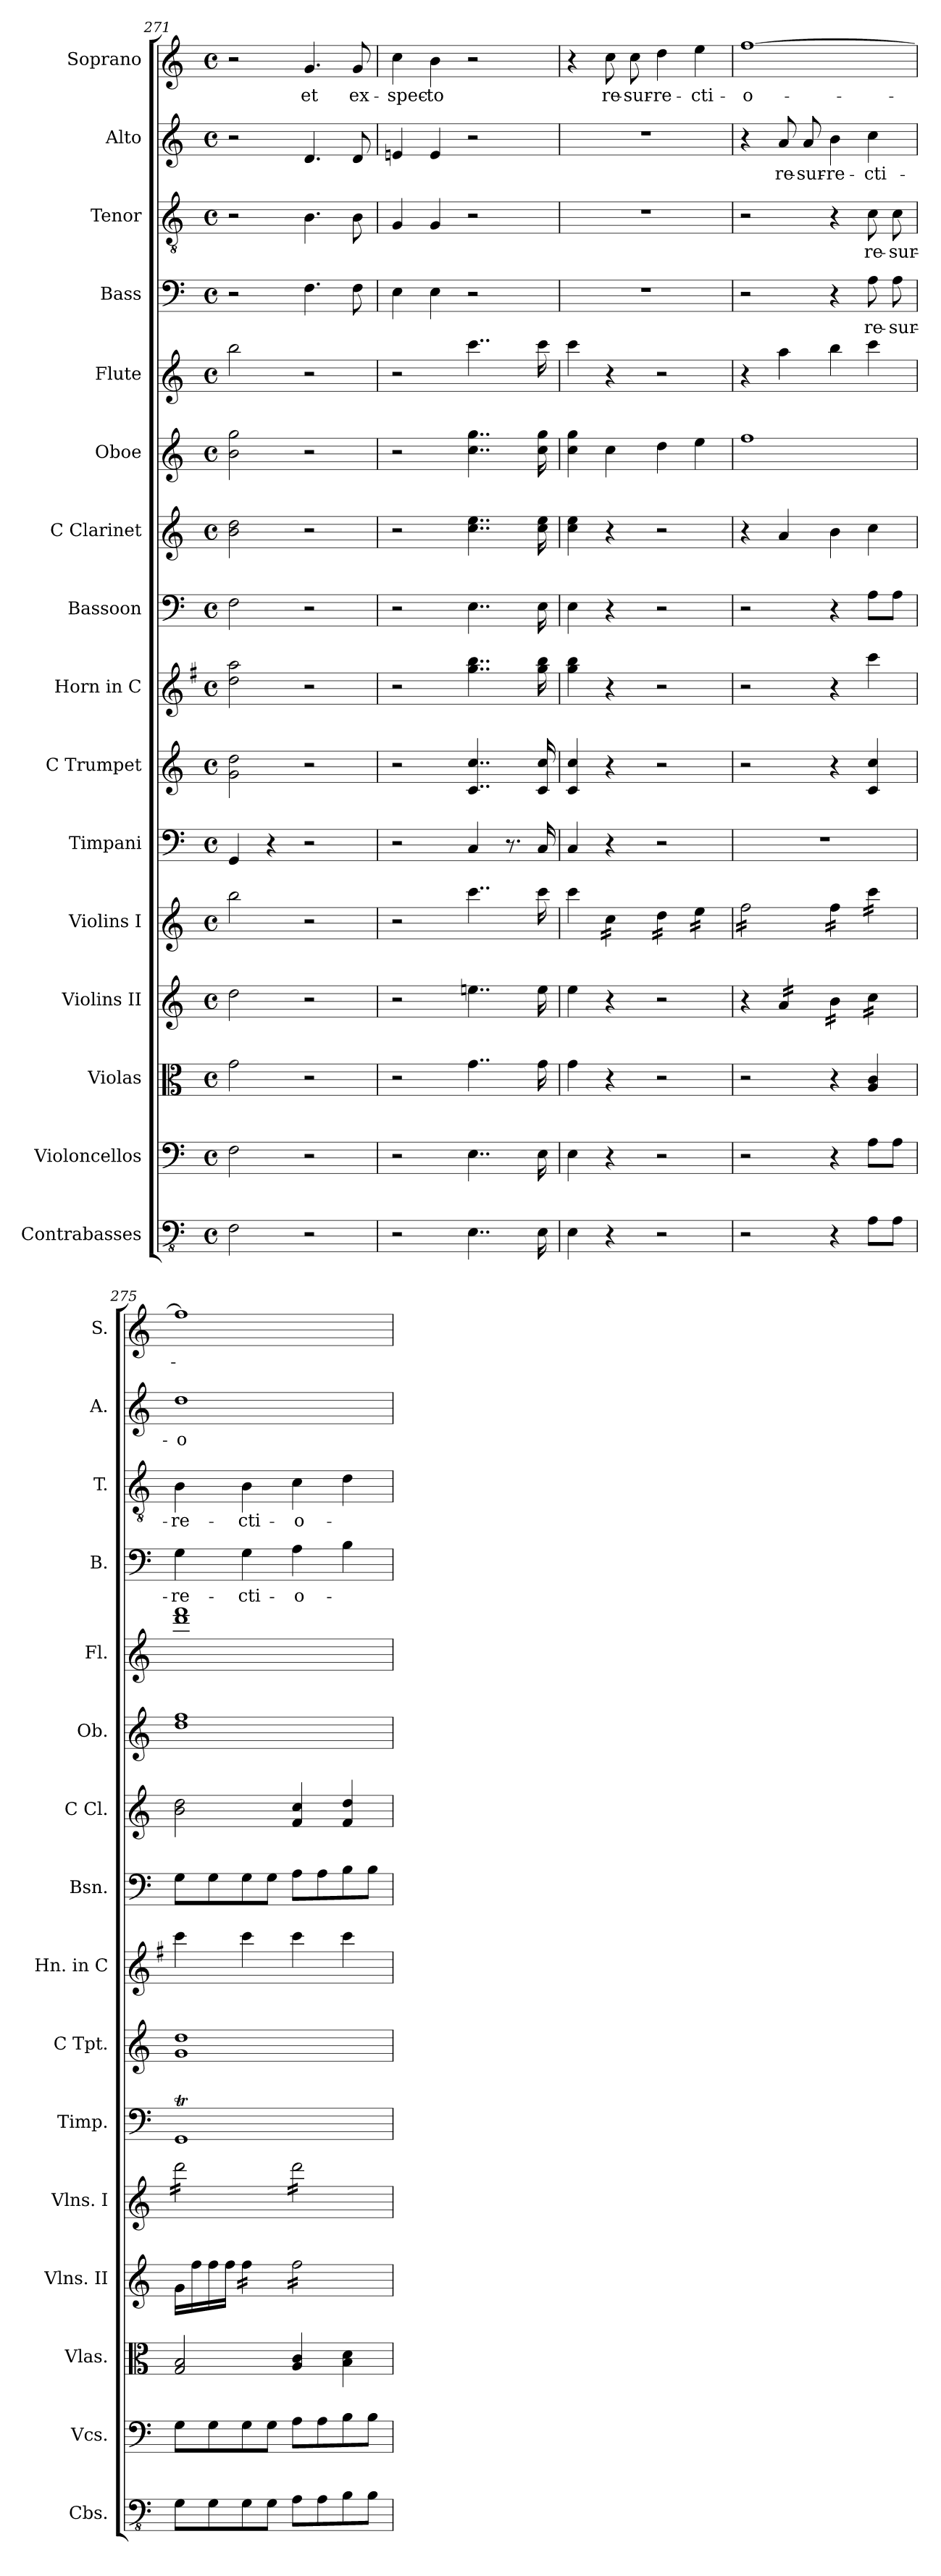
**kern	**kern	**kern	**kern	**kern	**kern	**kern	**kern	**kern	**kern	**kern	**kern	**kern	**text	**kern	**text	**kern	**text	**kern	**text
*part16	*part15	*part14	*part13	*part12	*part11	*part10	*part9	*part8	*part7	*part6	*part5	*part4	*part4	*part3	*part3	*part2	*part2	*part1	*part1
*staff16	*staff15	*staff14	*staff13	*staff12	*staff11	*staff10	*staff9	*staff8	*staff7	*staff6	*staff5	*staff4	*staff4	*staff3	*staff3	*staff2	*staff2	*staff1	*staff1
*I"Contrabasses	*I"Violoncellos	*I"Violas	*I"Violins II	*I"Violins I	*I"Timpani	*I"C Trumpet	*I"Horn in C	*I"Bassoon	*I"C Clarinet	*I"Oboe	*I"Flute	*I"Bass	*	*I"Tenor	*	*I"Alto	*	*I"Soprano	*
*I'Cbs.	*I'Vcs.	*I'Vlas.	*I'Vlns. II	*I'Vlns. I	*I'Timp.	*I'C Tpt.	*I'Hn. in C	*I'Bsn.	*I'C Cl.	*I'Ob.	*I'Fl.	*I'B.	*	*I'T.	*	*I'A.	*	*I'S.	*
*clefFv4	*clefF4	*clefC3	*clefG2	*clefG2	*clefF4	*clefG2	*clefG2	*clefF4	*clefG2	*clefG2	*clefG2	*clefF4	*	*clefGv2	*	*clefG2	*	*clefG2	*
*	*	*	*	*	*	*	*ITrd4c7	*	*ITrd1c2	*	*	*	*	*	*	*	*	*	*
*k[]	*k[]	*k[]	*k[]	*k[]	*k[]	*k[]	*k[]	*k[]	*k[b-e-]	*k[]	*k[]	*k[]	*	*k[]	*	*k[]	*	*k[]	*
*M4/4	*M4/4	*M4/4	*M4/4	*M4/4	*M4/4	*M4/4	*M4/4	*M4/4	*M4/4	*M4/4	*M4/4	*M4/4	*	*M4/4	*	*M4/4	*	*M4/4	*
*met(c)	*met(c)	*met(c)	*met(c)	*met(c)	*met(c)	*met(c)	*met(c)	*met(c)	*met(c)	*met(c)	*met(c)	*met(c)	*	*met(c)	*	*met(c)	*	*met(c)	*
=271	=271	=271	=271	=271	=271	=271	=271	=271	=271	=271	=271	=271	=271	=271	=271	=271	=271	=271	=271
2FF\	2F\	2g\	2dd\	2bb\	4GG/	2g\ 2dd\	2g\ 2dd\	2F\	2a\ 2cc\	2b\ 2gg\	2bb\	2r	.	2r	.	2r	.	2r	.
.	.	.	.	.	4r	.	.	.	.	.	.	.	.	.	.	.	.	.	.
!	!	!	!	!	!	!	!	!	!	!	!	!	!	!	!	!	!	!	!LO:LY:b
2r	2r	2r	2r	2r	2r	2r	2r	2r	2r	2r	2r	4.F\	.	4.B\	.	4.d/	.	4.g/	et
!	!	!	!	!	!	!	!	!	!	!	!	!	!	!	!	!	!	!	!LO:LY:b
.	.	.	.	.	.	.	.	.	.	.	.	8F\	.	8B\	.	8d/	.	8g/	ex-
=272	=272	=272	=272	=272	=272	=272	=272	=272	=272	=272	=272	=272	=272	=272	=272	=272	=272	=272	=272
!	!	!	!	!	!	!	!	!	!	!	!	!	!	!	!	!	!	!	!LO:LY:b
2r	2r	2r	2r	2r	2r	2r	2r	2r	2r	2r	2r	4E\	.	4G/	.	4en/	.	4cc\	-spec-
!	!	!	!	!	!	!	!	!	!	!	!	!	!	!	!	!	!	!	!LO:LY:b
.	.	.	.	.	.	.	.	.	.	.	.	4E\	.	4G/	.	4e/	.	4b\	-to
4..EE\	4..E\	4..g\	4..een\	4..ccc\	4C/	4..c/ 4..cc/	4..cc\ 4..ee\	4..E\	4..b-\ 4..dd\	4..cc\ 4..gg\	4..ccc\	2r	.	2r	.	2r	.	2r	.
.	.	.	.	.	8.r	.	.	.	.	.	.	.	.	.	.	.	.	.	.
16EE\	16E\	16g\	16ee\	16ccc\	16C/	16c/ 16cc/	16cc\ 16ee\	16E\	16b-\ 16dd\	16cc\ 16gg\	16ccc\	.	.	.	.	.	.	.	.
=273	=273	=273	=273	=273	=273	=273	=273	=273	=273	=273	=273	=273	=273	=273	=273	=273	=273	=273	=273
4EE\	4E\	4g\	4ee\	4ccc\	4C/	4c/ 4cc/	4cc\ 4ee\	4E\	4b-\ 4dd\	4cc\ 4gg\	4ccc\	1r	.	1r	.	1r	.	4r	.
!	!	!	!	!	!	!	!	!	!	!	!	!	!	!	!	!	!	!	!LO:LY:b
*	*	*	*	*tremolo	*	*	*	*	*	*	*	*	*	*	*	*	*	*	*
4r	4r	4r	4r	16cc\LL	4r	4r	4r	4r	4r	4cc\	4r	.	.	.	.	.	.	8cc\	re-
.	.	.	.	16cc\	.	.	.	.	.	.	.	.	.	.	.	.	.	.	.
!	!	!	!	!	!	!	!	!	!	!	!	!	!	!	!	!	!	!	!LO:LY:b
.	.	.	.	16cc\	.	.	.	.	.	.	.	.	.	.	.	.	.	8cc\	-sur-
.	.	.	.	16cc\JJ	.	.	.	.	.	.	.	.	.	.	.	.	.	.	.
!	!	!	!	!	!	!	!	!	!	!	!	!	!	!	!	!	!	!	!LO:LY:b
2r	2r	2r	2r	16dd\LL	2r	2r	2r	2r	2r	4dd\	2r	.	.	.	.	.	.	4dd\	-re-
.	.	.	.	16dd\	.	.	.	.	.	.	.	.	.	.	.	.	.	.	.
.	.	.	.	16dd\	.	.	.	.	.	.	.	.	.	.	.	.	.	.	.
.	.	.	.	16dd\JJ	.	.	.	.	.	.	.	.	.	.	.	.	.	.	.
!	!	!	!	!	!	!	!	!	!	!	!	!	!	!	!	!	!	!	!LO:LY:b
.	.	.	.	16ee\LL	.	.	.	.	.	4ee\	.	.	.	.	.	.	.	4ee\	-cti-
.	.	.	.	16ee\	.	.	.	.	.	.	.	.	.	.	.	.	.	.	.
.	.	.	.	16ee\	.	.	.	.	.	.	.	.	.	.	.	.	.	.	.
.	.	.	.	16ee\JJ	.	.	.	.	.	.	.	.	.	.	.	.	.	.	.
=274	=274	=274	=274	=274	=274	=274	=274	=274	=274	=274	=274	=274	=274	=274	=274	=274	=274	=274	=274
!	!	!	!	!	!	!	!	!	!	!	!	!	!	!	!	!	!	!	!LO:LY:b
2r	2r	2r	4r	16ff\LL	1r	2r	2r	2r	4r	1ff	4r	2r	.	2r	.	4r	.	[1ff	-o-
.	.	.	.	16ff\	.	.	.	.	.	.	.	.	.	.	.	.	.	.	.
.	.	.	.	16ff\	.	.	.	.	.	.	.	.	.	.	.	.	.	.	.
.	.	.	.	16ff\	.	.	.	.	.	.	.	.	.	.	.	.	.	.	.
!	!	!	!	!	!	!	!	!	!	!	!	!	!	!	!	!	!LO:LY:b	!	!
*	*	*	*tremolo	*	*	*	*	*	*	*	*	*	*	*	*	*	*	*	*
.	.	.	16a/LL	16ff\	.	.	.	.	4g/	.	4aa\	.	.	.	.	8a/	re-	.	.
.	.	.	16a/	16ff\	.	.	.	.	.	.	.	.	.	.	.	.	.	.	.
!	!	!	!	!	!	!	!	!	!	!	!	!	!	!	!	!	!LO:LY:b	!	!
.	.	.	16a/	16ff\	.	.	.	.	.	.	.	.	.	.	.	8a/	-sur-	.	.
.	.	.	16a/JJ	16ff\JJ	.	.	.	.	.	.	.	.	.	.	.	.	.	.	.
!	!	!	!	!	!	!	!	!	!	!	!	!	!	!	!	!	!LO:LY:b	!	!
4r	4r	4r	16b\LL	16ff\LL	.	4r	4r	4r	4a\	.	4bb\	4r	.	4r	.	4b\	-re-	.	.
.	.	.	16b\	16ff\	.	.	.	.	.	.	.	.	.	.	.	.	.	.	.
.	.	.	16b\	16ff\	.	.	.	.	.	.	.	.	.	.	.	.	.	.	.
.	.	.	16b\JJ	16ff\JJ	.	.	.	.	.	.	.	.	.	.	.	.	.	.	.
!	!	!	!	!	!	!	!	!	!	!	!	!	!LO:LY:b	!	!LO:LY:b	!	!LO:LY:b	!	!
8AA\L	8A\L	4A/ 4c/	16cc\LL	16ccc\LL	.	4c/ 4cc/	4ff\	8A\L	4b-\	.	4ccc\	8A\	re-	8c\	re-	4cc\	-cti-	.	.
.	.	.	16cc\	16ccc\	.	.	.	.	.	.	.	.	.	.	.	.	.	.	.
!	!	!	!	!	!	!	!	!	!	!	!	!	!LO:LY:b	!	!LO:LY:b	!	!	!	!
8AA\J	8A\J	.	16cc\	16ccc\	.	.	.	8A\J	.	.	.	8A\	-sur-	8c\	-sur-	.	.	.	.
.	.	.	16cc\JJ	16ccc\JJ	.	.	.	.	.	.	.	.	.	.	.	.	.	.	.
*	*	*	*Xtremolo	*	*	*	*	*	*	*	*	*	*	*	*	*	*	*	*
!!LO:PB:g=z
=275	=275	=275	=275	=275	=275	=275	=275	=275	=275	=275	=275	=275	=275	=275	=275	=275	=275	=275	=275
!	!	!	!	!	!	!	!	!	!	!	!	!	!LO:LY:b	!	!LO:LY:b	!	!LO:LY:b	!	!
8GG\L	8G\L	2G/ 2B/	16g\LL	16ddd\LL	1GGT	1g 1dd	4ff\	8G\L	2a\ 2cc\	1dd 1ff	1ddd 1fff	4G\	-re-	4B\	-re-	1dd	-o-	1ff]	.
.	.	.	16ff\	16ddd\	.	.	.	.	.	.	.	.	.	.	.	.	.	.	.
8GG\	8G\	.	16ff\	16ddd\	.	.	.	8G\	.	.	.	.	.	.	.	.	.	.	.
.	.	.	16ff\JJ	16ddd\	.	.	.	.	.	.	.	.	.	.	.	.	.	.	.
!	!	!	!	!	!	!	!	!	!	!	!	!	!LO:LY:b	!	!LO:LY:b	!	!	!	!
*	*	*	*tremolo	*	*	*	*	*	*	*	*	*	*	*	*	*	*	*	*
8GG\	8G\	.	16ff\LL	16ddd\	.	.	4ff\	8G\	.	.	.	4G\	-cti-	4B\	-cti-	.	.	.	.
.	.	.	16ff\	16ddd\	.	.	.	.	.	.	.	.	.	.	.	.	.	.	.
8GG\J	8G\J	.	16ff\	16ddd\	.	.	.	8G\J	.	.	.	.	.	.	.	.	.	.	.
.	.	.	16ff\JJ	16ddd\JJ	.	.	.	.	.	.	.	.	.	.	.	.	.	.	.
!	!	!	!	!	!	!	!	!	!	!	!	!	!LO:LY:b	!	!LO:LY:b	!	!	!	!
8AA\L	8A\L	4A/ 4c/	16ff\LL	16ddd\LL	.	.	4ff\	8A\L	4e-/ 4b-/	.	.	4A\	-o-	4c\	-o-	.	.	.	.
.	.	.	16ff\	16ddd\	.	.	.	.	.	.	.	.	.	.	.	.	.	.	.
8AA\	8A\	.	16ff\	16ddd\	.	.	.	8A\	.	.	.	.	.	.	.	.	.	.	.
.	.	.	16ff\	16ddd\	.	.	.	.	.	.	.	.	.	.	.	.	.	.	.
8BB\	8B\	4B\ 4d\	16ff\	16ddd\	.	.	4ff\	8B\	4e-/ 4cc/	.	.	4B\	.	4d\	.	.	.	.	.
.	.	.	16ff\	16ddd\	.	.	.	.	.	.	.	.	.	.	.	.	.	.	.
8BB\J	8B\J	.	16ff\	16ddd\	.	.	.	8B\J	.	.	.	.	.	.	.	.	.	.	.
.	.	.	16ff\JJ	16ddd\JJ	.	.	.	.	.	.	.	.	.	.	.	.	.	.	.
*	*	*	*	*Xtremolo	*	*	*	*	*	*	*	*	*	*	*	*	*	*	*
*	*	*	*Xtremolo	*	*	*	*	*	*	*	*	*	*	*	*	*	*	*	*
=	=	=	=	=	=	=	=	=	=	=	=	=	=	=	=	=	=	=	=
*-	*-	*-	*-	*-	*-	*-	*-	*-	*-	*-	*-	*-	*-	*-	*-	*-	*-	*-	*-
